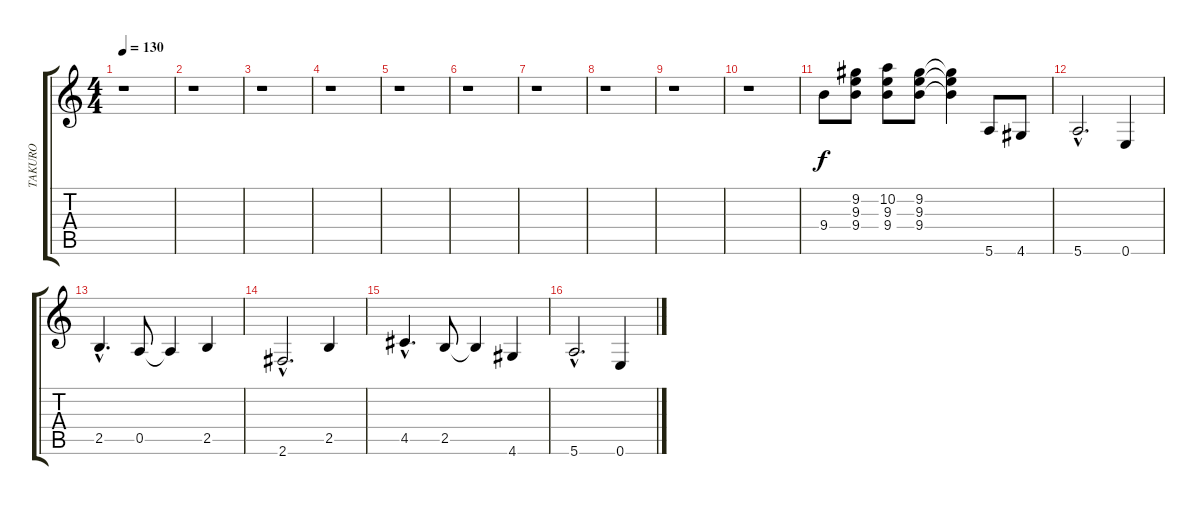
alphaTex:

\track ("TAKURO" "TAKURO") {instrument distortionguitar}
\staff {score tabs}
\tuning (E4 B3 G3 D3 A2 E2) {hide}
\ts (4 4)
\tempo 130
\clef g2
\ks c
r.1{dy f instrument distortionguitar} |
r.1 |
r.1 |
r.1 |
r.1 |
r.1 |
r.1 |
r.1 |
r.1 |
r.1 |
9.4.8 (9.2 9.3 9.4).8 (10.2 9.3 9.4).8 (9.2 9.3 9.4).8 (9.2{t} 9.3{t} 9.4{t}).4 5.6.8 4.6.8 |
5.6{hac}.2{d} 0.6.4 |
2.5{hac}.4{d} 0.5.8 0.5{t}.4 2.5.4 |
2.6{hac}.2{d} 2.5.4 |
4.5{hac}.4{d} 2.5.8 2.5{t}.4 4.6.4 |
5.6{hac}.2{d} 0.6.4
